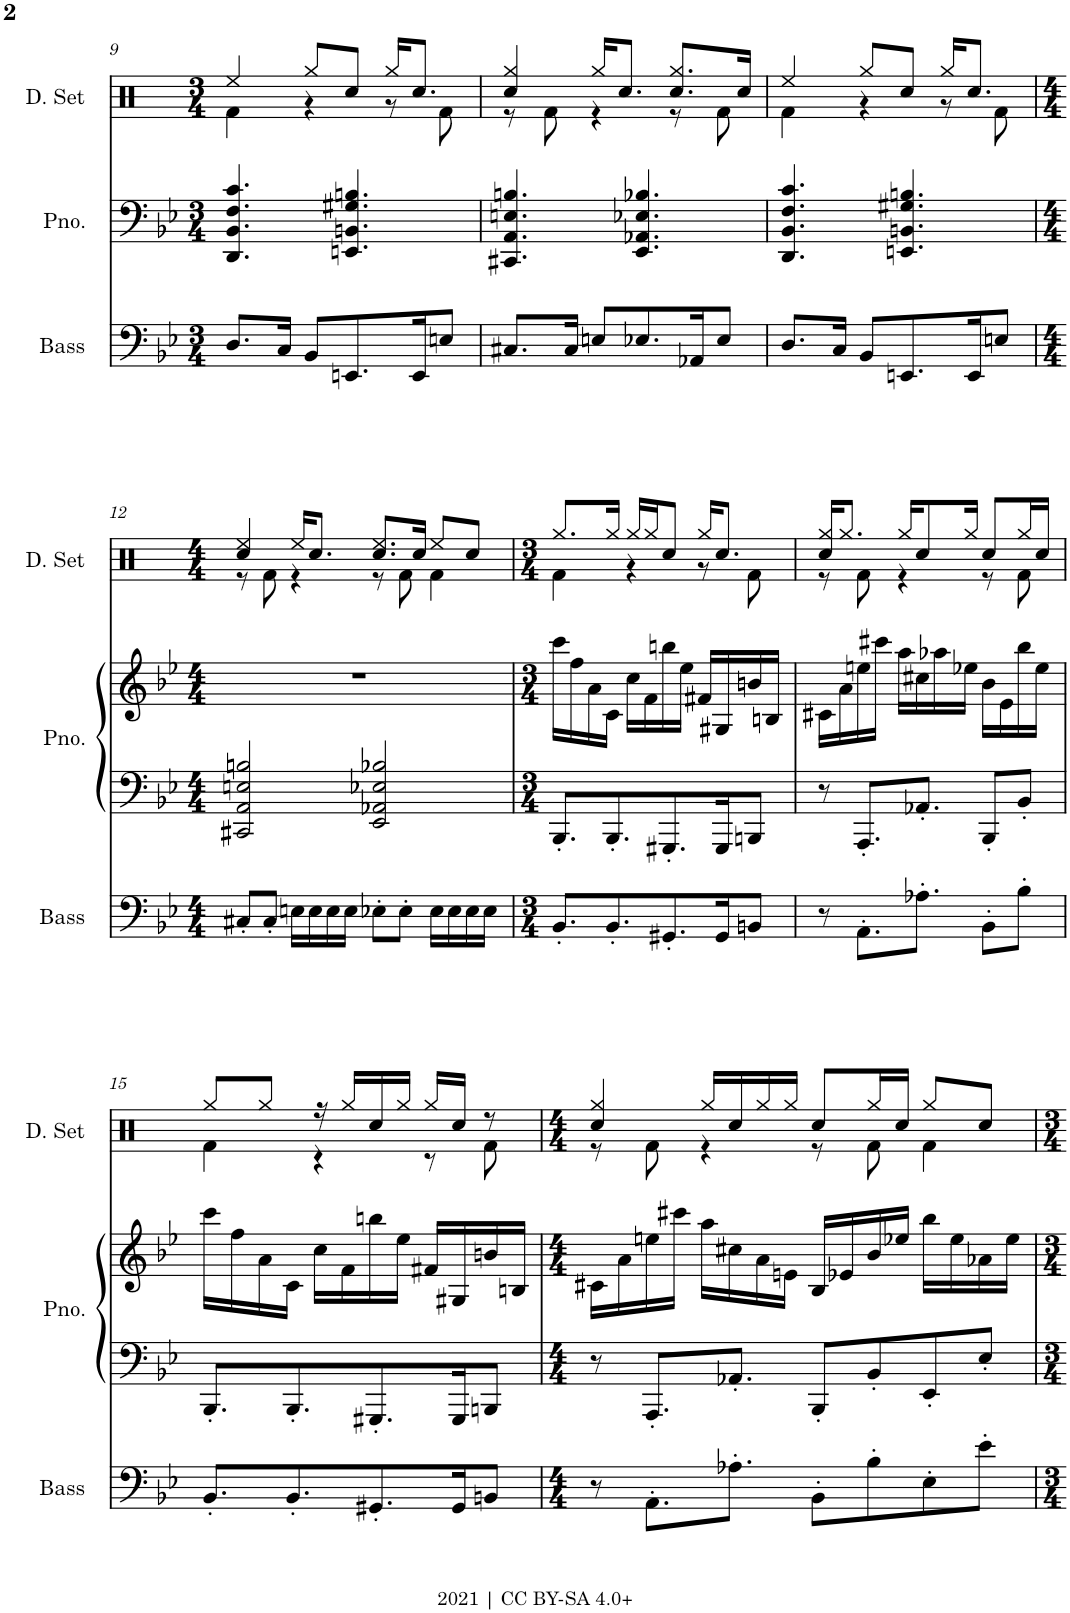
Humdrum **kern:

**kern	**kern	**kern
*part2	*part1	*part1
*staff3	*staff2	*staff1
*I"Acoustic Bass	*I"Piano	*
*I'Bass	*I'Pno.	*
!!LO:PB:g=z
*clefF4	*clefF4	*clefG2
*Trd7c12	*	*
*k[b-e-]	*k[b-e-]	*k[b-e-]
*M3/4	*M3/4	*M3/4
=9	=9	=9
8.D/L	4.DD/ 4.BB-/ 4.F/ 4.c/	2.r
16C/Jk	.	.
8BB-/L	.	.
8.EEn/	4.EEn/ 4.BBn/ 4.G#X/ 4.Bn/	.
16EE/K	.	.
8En/J	.	.
=10	=10	=10
8.C#X/L	4.CC#X/ 4.AA/ 4.En/ 4.Bn/	2.r
16C#/Jk	.	.
8En/L	.	.
8.E-X/	4.EE-/ 4.AA-X/ 4.E-X/ 4.B-X/	.
16AA-X/K	.	.
8E-/J	.	.
=11	=11	=11
8.D/L	4.DD/ 4.BB-/ 4.F/ 4.c/	2.r
16C/Jk	.	.
8BB-/L	.	.
8.EEn/	4.EEn/ 4.BBn/ 4.G#X/ 4.Bn/	.
16EE/K	.	.
8En/J	.	.
!!LO:LB:g=z
=12	=12	=12
*M4/4	*M4/4	*M4/4
8C#X'/L	2CC#X/ 2AA/ 2En/ 2Bn/	1r
8C#'/J	.	.
16En\LL	.	.
16E\	.	.
16E\	.	.
16E\JJ	.	.
8E-X'\L	2EE-/ 2AA-X/ 2E-X/ 2B-X/	.
8E-'\J	.	.
16E-\LL	.	.
16E-\	.	.
16E-\	.	.
16E-\JJ	.	.
=13	=13	=13
*M3/4	*M3/4	*M3/4
8.BB-'/L	8.BBB-'/L	16ccc\LL
.	.	16ff\
.	.	16a\
8.BB-'/	8.BBB-'/	16c\JJ
.	.	16cc\LL
.	.	16f\
8.GG#X'/	8.GGG#X'/	16bbn\
.	.	16ee-\JJ
.	.	16f#X/LL
16GG#/K	16GGG#/K	16G#X/
8BBn/J	8BBBn/J	16bn/
.	.	16Bn/JJ
=14	=14	=14
8r	8r	16c#X\LL
.	.	16a\
8.AA'\L	8.AAA'/L	16een\
.	.	16ccc#X\JJ
.	.	16aa\LL
8.A-X'\J	8.AA-X'/J	16cc#X\
.	.	16aa-X\
.	.	16ee-X\JJ
8BB-'\L	8BBB-'/L	16b-\LL
.	.	16e-\
8B-'\J	8BB-'/J	16bb-\
.	.	16ee-\JJ
!!LO:LB:g=z
=15	=15	=15
8.BB-'/L	8.BBB-'/L	16ccc\LL
.	.	16ff\
.	.	16a\
8.BB-'/	8.BBB-'/	16c\JJ
.	.	16cc\LL
.	.	16f\
8.GG#X'/	8.GGG#X'/	16bbn\
.	.	16ee-\JJ
.	.	16f#X/LL
16GG#/K	16GGG#/K	16G#X/
8BBn/J	8BBBn/J	16bn/
.	.	16Bn/JJ
=16	=16	=16
*M4/4	*M4/4	*M4/4
8r	8r	16c#X\LL
.	.	16a\
8.AA'\L	8.AAA'/L	16een\
.	.	16ccc#X\JJ
.	.	16aa\LL
8.A-X'\J	8.AA-X'/J	16cc#X\
.	.	16a\
.	.	16en\JJ
8BB-'\L	8BBB-'/L	16B-/LL
.	.	16e-X/
8B-'\	8BB-'/	16b-/
.	.	16ee-X/JJ
8E-'\	8EE-'/	16bb-\LL
.	.	16ee-\
8e-'\J	8E-'/J	16a-X\
.	.	16ee-\JJ
=	=	=
*-	*-	*-
